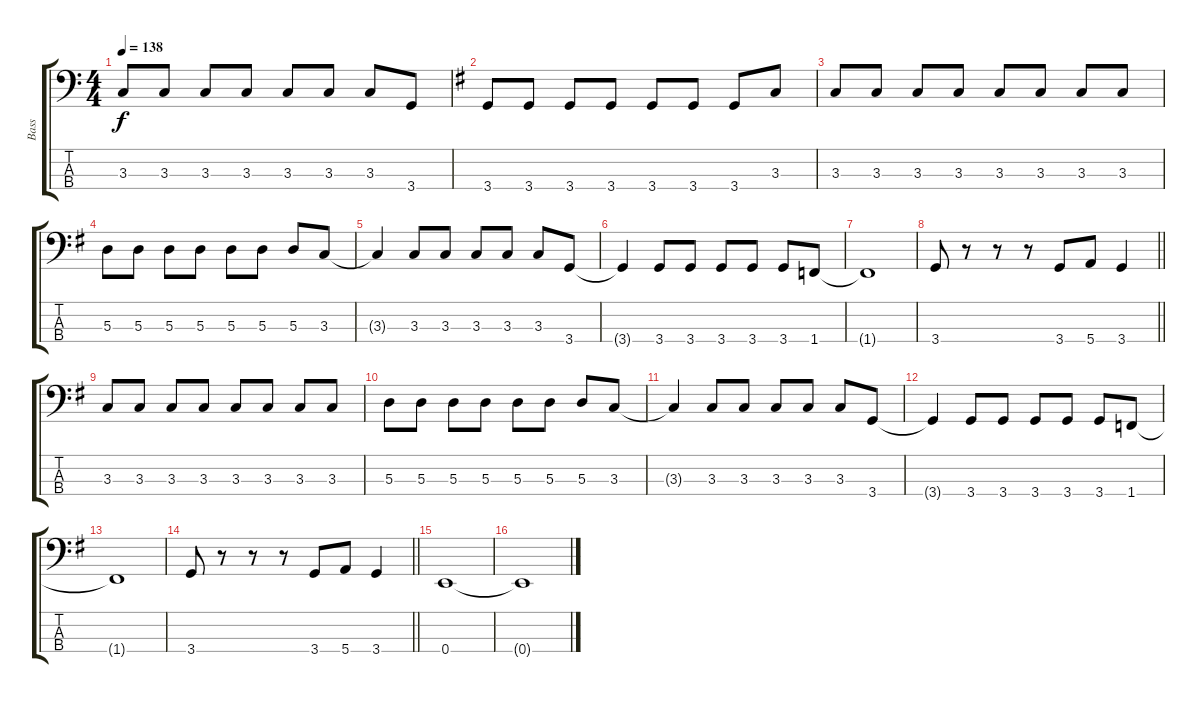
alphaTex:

\track ("Bass" "Bass") {instrument electricbasspick}
\staff {score tabs}
\tuning (G2 D2 A1 E1) {hide}
\ts (4 4)
\tempo 138
\clef f4
\ks c
3.3.8{dy f} 3.3.8 3.3.8 3.3.8 3.3.8 3.3.8 3.3.8 3.4.8 |
\ks g
3.4.8 3.4.8 3.4.8 3.4.8 3.4.8 3.4.8 3.4.8 3.3.8 |
3.3.8 3.3.8 3.3.8 3.3.8 3.3.8 3.3.8 3.3.8 3.3.8 |
5.3.8 5.3.8 5.3.8 5.3.8 5.3.8 5.3.8 5.3.8 3.3.8 |
3.3{t}.4 3.3.8 3.3.8 3.3.8 3.3.8 3.3.8 3.4.8 |
3.4{t}.4 3.4.8 3.4.8 3.4.8 3.4.8 3.4.8 1.4.8 |
1.4{t}.1 |
\barLineRight lightlight
3.4.8 r.8 r.8 r.8 3.4.8 5.4.8 3.4.4 |
3.3.8 3.3.8 3.3.8 3.3.8 3.3.8 3.3.8 3.3.8 3.3.8 |
5.3.8 5.3.8 5.3.8 5.3.8 5.3.8 5.3.8 5.3.8 3.3.8 |
3.3{t}.4 3.3.8 3.3.8 3.3.8 3.3.8 3.3.8 3.4.8 |
3.4{t}.4 3.4.8 3.4.8 3.4.8 3.4.8 3.4.8 1.4.8 |
1.4{t}.1 |
\barLineRight lightlight
3.4.8 r.8 r.8 r.8 3.4.8 5.4.8 3.4.4 |
0.4.1 |
0.4{t}.1
